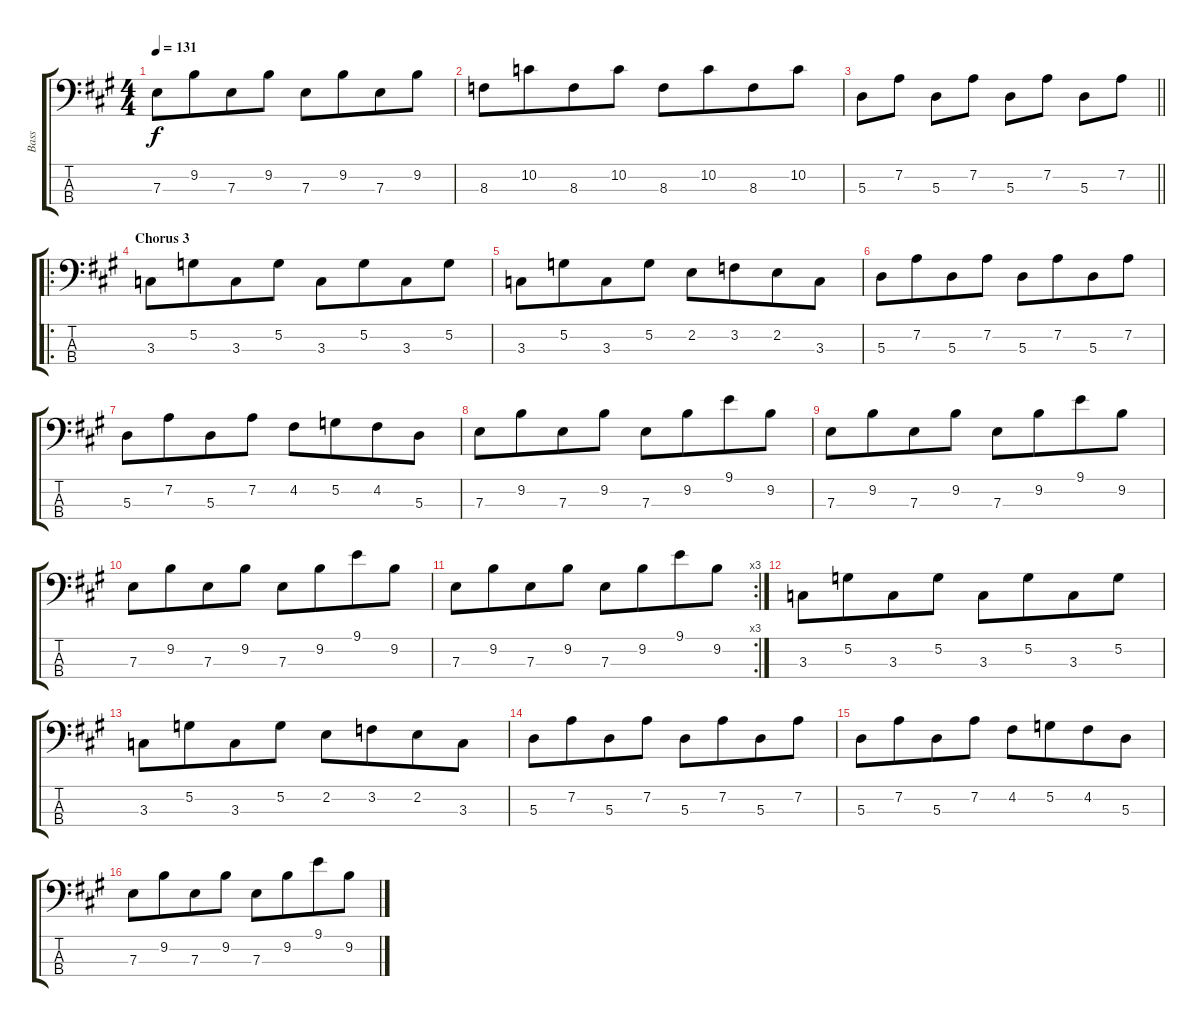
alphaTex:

\track ("Bass" "Bass") {instrument electricbassfinger}
\staff {score tabs}
\tuning (G2 D2 A1 E1) {hide}
\ts (4 4)
\tempo 131
\clef f4
\ks a
7.3.8{dy f} 9.2.8{beam merge} 7.3.8 9.2.8 7.3.8 9.2.8{beam merge} 7.3.8 9.2.8 |
8.3.8 10.2.8{beam merge} 8.3.8 10.2.8 8.3.8 10.2.8{beam merge} 8.3.8 10.2.8 |
\barLineRight lightlight
5.3.8 7.2.8 5.3.8 7.2.8 5.3.8 7.2.8 5.3.8 7.2.8 |
\ro
\section ("" "Chorus 3")
3.3.8 5.2.8{beam merge} 3.3.8 5.2.8{beam split} 3.3.8 5.2.8{beam merge} 3.3.8 5.2.8 |
3.3.8 5.2.8{beam merge} 3.3.8 5.2.8 2.2.8 3.2.8{beam merge} 2.2.8 3.3.8 |
5.3.8 7.2.8{beam merge} 5.3.8 7.2.8 5.3.8 7.2.8{beam merge} 5.3.8 7.2.8 |
5.3.8 7.2.8{beam merge} 5.3.8 7.2.8 4.2.8 5.2.8{beam merge} 4.2.8 5.3.8 |
7.3.8 9.2.8{beam merge} 7.3.8 9.2.8 7.3.8 9.2.8{beam merge} 9.1.8 9.2.8 |
7.3.8 9.2.8{beam merge} 7.3.8 9.2.8 7.3.8 9.2.8{beam merge} 9.1.8 9.2.8 |
7.3.8 9.2.8{beam merge} 7.3.8 9.2.8 7.3.8 9.2.8{beam merge} 9.1.8 9.2.8 |
\rc 3
7.3.8 9.2.8{beam merge} 7.3.8 9.2.8 7.3.8 9.2.8{beam merge} 9.1.8 9.2.8 |
3.3.8 5.2.8{beam merge} 3.3.8 5.2.8{beam split} 3.3.8 5.2.8{beam merge} 3.3.8 5.2.8 |
3.3.8 5.2.8{beam merge} 3.3.8 5.2.8 2.2.8 3.2.8{beam merge} 2.2.8 3.3.8 |
5.3.8 7.2.8{beam merge} 5.3.8 7.2.8 5.3.8 7.2.8{beam merge} 5.3.8 7.2.8 |
5.3.8 7.2.8{beam merge} 5.3.8 7.2.8 4.2.8 5.2.8{beam merge} 4.2.8 5.3.8 |
7.3.8 9.2.8{beam merge} 7.3.8 9.2.8 7.3.8 9.2.8{beam merge} 9.1.8 9.2.8
